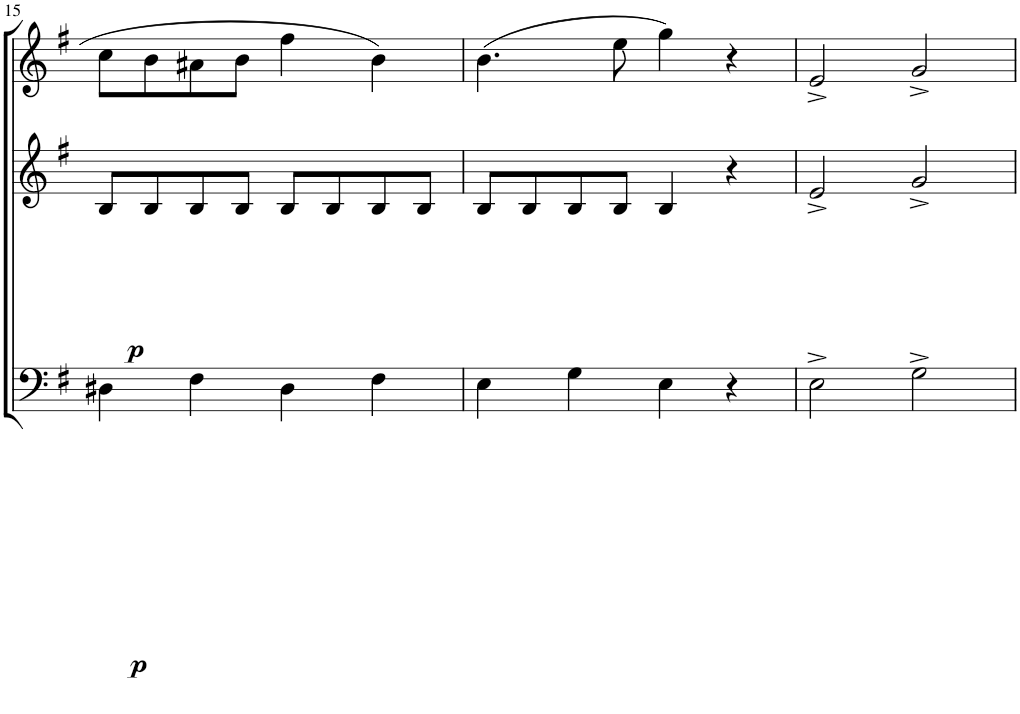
**kern	**dynam	**kern	**dynam	**kern
*part3	*part3	*part2	*part2	*part1
*staff3	*staff3	*staff2	*staff2	*staff1
*I"Fagott	*	*I"Horn in F	*	*I"Violine
*	*	*I'Hn	*	*I'Vln
!!LO:PB:g=z
*clefF4	*	*clefG2	*	*clefG2
*	*	*Trd4c7	*	*
*k[f#]	*	*k[f#]	*	*k[f#]
*M4/4	*	*M4/4	*	*M4/4
*met(c|)	*	*met(c|)	*	*met(c|)
=15	=15	=15	=15	=15
!	!LO:DY:b	!	!LO:DY:b	!
4D#X\	p	8B/L	p	8cc\L
.	.	8B/	.	8b\
4F#\	.	8B/	.	8a#X\
.	.	8B/J	.	8b\J
4D#\	.	8B/L	.	4ff#\
.	.	8B/	.	.
4F#\	.	8B/	.	4b\
.	.	8B/J	.	.
=16	=16	=16	=16	=16
4E\	.	8B/L	.	(4.b\
.	.	8B/	.	.
4G\	.	8B/	.	.
.	.	8B/J	.	8ee\
4E\	.	4B/	.	4gg\)
4r	.	4r	.	4r
=17	=17	=17	=17	=17
2E^\	.	2e^/	.	2e^/
2G^\	.	2g^/	.	2g^/
=	=	=	=	=
*-	*-	*-	*-	*-
